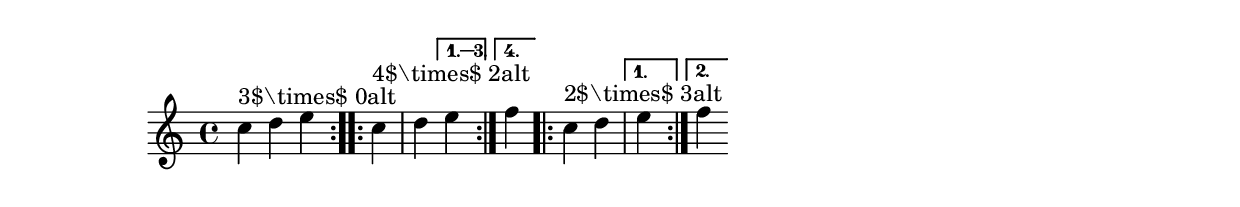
\version "2.1.30"

\header{
texidoc="
Volta (Semi folded) behavior.  Voltas can start on non-barline moments.
If they don't barlines should still be shown.
"
}

%  no alts.
\score {
  \notes \context Voice \relative c'' {
    % repeat non aligning with barlines.
    \repeat volta 3 { c^"3$\\times$ 0alt" d e }
    % less alts than body
    \repeat volta 4 { c^"4$\\times$ 2alt" d } \alternative { e f }
    % more alts than body
    \repeat volta 2 { c^"2$\\times$ 3alt" d } \alternative { e f g }
  }
  \paper {}
  \midi {}
}


